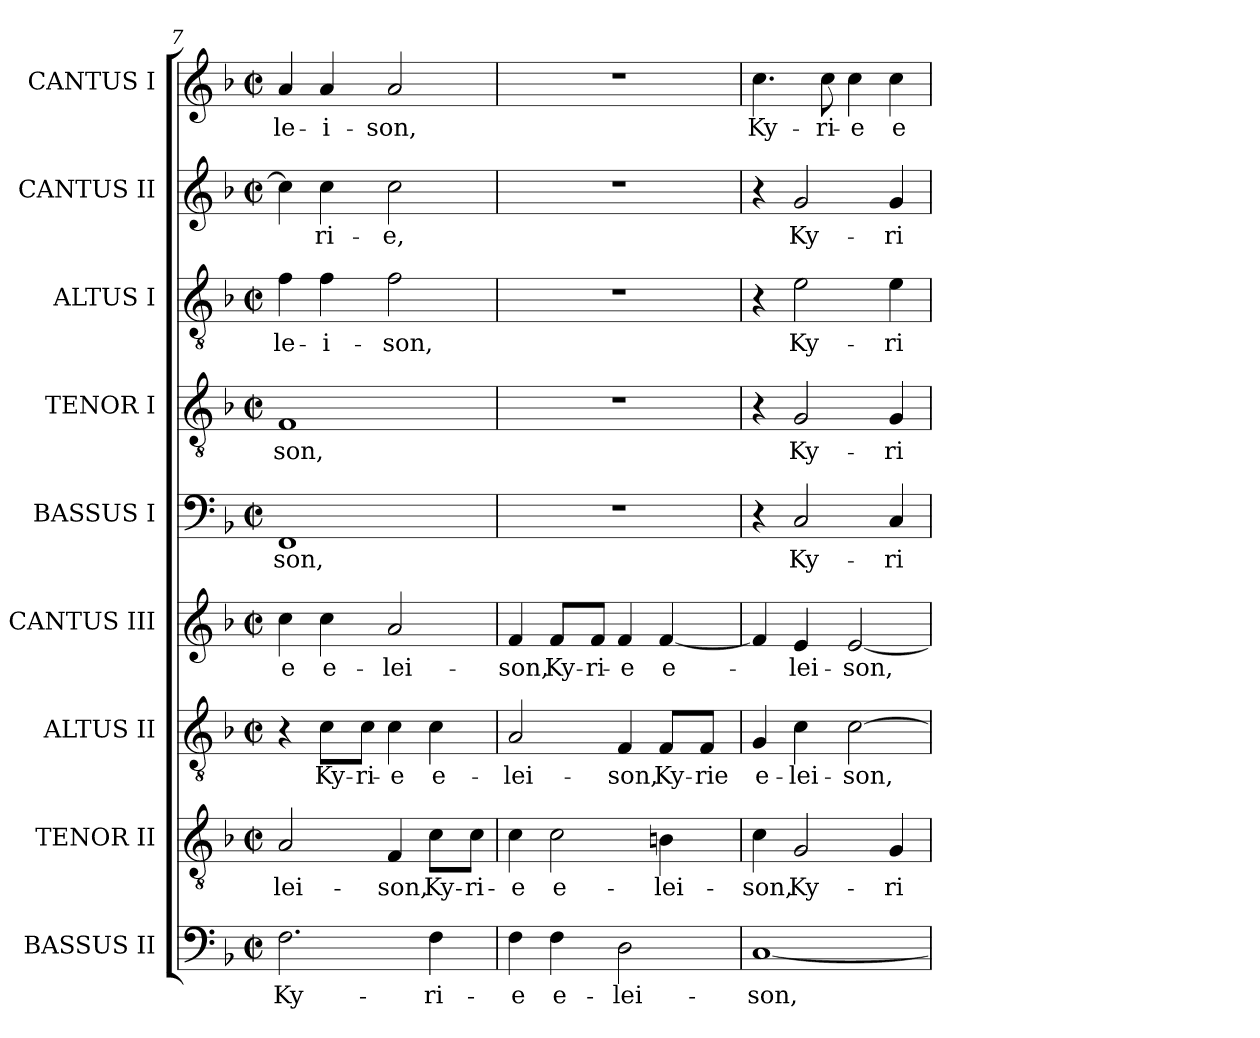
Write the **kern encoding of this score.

**kern	**text	**kern	**text	**kern	**text	**kern	**text	**kern	**text	**kern	**text	**kern	**text	**kern	**text	**kern	**text
*part9	*part9	*part8	*part8	*part7	*part7	*part6	*part6	*part5	*part5	*part4	*part4	*part3	*part3	*part2	*part2	*part1	*part1
*staff9	*staff9	*staff8	*staff8	*staff7	*staff7	*staff6	*staff6	*staff5	*staff5	*staff4	*staff4	*staff3	*staff3	*staff2	*staff2	*staff1	*staff1
*I"BASSUS II	*	*I"TENOR II	*	*I"ALTUS II	*	*I"CANTUS III	*	*I"BASSUS I	*	*I"TENOR I	*	*I"ALTUS I	*	*I"CANTUS II	*	*I"CANTUS I	*
*I'B. II	*	*I'T. II	*	*I'A. II	*	*I'C. III	*	*I'B. I	*	*I'T. I	*	*I'A. I	*	*I'C. II	*	*I'C. I	*
!!LO:PB:g=z
*clefF4	*	*clefGv2	*	*clefGv2	*	*clefG2	*	*clefF4	*	*clefGv2	*	*clefGv2	*	*clefG2	*	*clefG2	*
*	*	*ITrd7c12	*	*ITrd7c12	*	*	*	*	*	*ITrd7c12	*	*ITrd7c12	*	*	*	*	*
*k[b-]	*	*k[b-]	*	*k[b-]	*	*k[b-]	*	*k[b-]	*	*k[b-]	*	*k[b-]	*	*k[b-]	*	*k[b-]	*
*F:	*	*F:	*	*F:	*	*F:	*	*F:	*	*F:	*	*F:	*	*F:	*	*F:	*
*M2/2	*	*M2/2	*	*M2/2	*	*M2/2	*	*M2/2	*	*M2/2	*	*M2/2	*	*M2/2	*	*M2/2	*
*met(c|)	*	*met(c|)	*	*met(c|)	*	*met(c|)	*	*met(c|)	*	*met(c|)	*	*met(c|)	*	*met(c|)	*	*met(c|)	*
=7	=7	=7	=7	=7	=7	=7	=7	=7	=7	=7	=7	=7	=7	=7	=7	=7	=7
!	!LO:LY:b:color=#000000	!	!	!	!	!	!	!	!	!	!	!	!	!	!	!	!
!	!	!	!LO:LY:b:color=#000000	!	!	!	!	!	!	!	!	!	!	!	!	!	!
!	!	!	!	!	!	!	!LO:LY:b:color=#000000	!	!	!	!	!	!	!	!	!	!
!	!	!	!	!	!	!	!	!	!LO:LY:b:color=#000000	!	!	!	!	!	!	!	!
!	!	!	!	!	!	!	!	!	!	!	!LO:LY:b:color=#000000	!	!	!	!	!	!
!	!	!	!	!	!	!	!	!	!	!	!	!	!LO:LY:b:color=#000000	!	!	!	!
!	!	!	!	!	!	!	!	!	!	!	!	!	!	!	!	!	!LO:LY:b:color=#000000
2.Fi\	Ky-	2AAi/	-lei-	4r	.	4cci\	-e	1FFi	-son,	1FFi	-son,	4Fi\	-le-	4cci\]	.	4ai/	-le-
!	!	!	!	!	!LO:LY:b:color=#000000	!	!	!	!	!	!	!	!	!	!	!	!
!	!	!	!	!	!	!	!LO:LY:b:color=#000000	!	!	!	!	!	!	!	!	!	!
!	!	!	!	!	!	!	!	!	!	!	!	!	!LO:LY:b:color=#000000	!	!	!	!
!	!	!	!	!	!	!	!	!	!	!	!	!	!	!	!LO:LY:b:color=#000000	!	!
!	!	!	!	!	!	!	!	!	!	!	!	!	!	!	!	!	!LO:LY:b:color=#000000
.	.	.	.	8Ci\L	Ky-	4cci\	e-	.	.	.	.	4Fi\	-i-	4cci\	-ri-	4ai/	-i-
!	!	!	!	!	!LO:LY:b:color=#000000	!	!	!	!	!	!	!	!	!	!	!	!
.	.	.	.	8Ci\J	-ri-	.	.	.	.	.	.	.	.	.	.	.	.
!	!	!	!LO:LY:b:color=#000000	!	!	!	!	!	!	!	!	!	!	!	!	!	!
!	!	!	!	!	!LO:LY:b:color=#000000	!	!	!	!	!	!	!	!	!	!	!	!
!	!	!	!	!	!	!	!LO:LY:b:color=#000000	!	!	!	!	!	!	!	!	!	!
!	!	!	!	!	!	!	!	!	!	!	!	!	!LO:LY:b:color=#000000	!	!	!	!
!	!	!	!	!	!	!	!	!	!	!	!	!	!	!	!LO:LY:b:color=#000000	!	!
!	!	!	!	!	!	!	!	!	!	!	!	!	!	!	!	!	!LO:LY:b:color=#000000
.	.	4FFi/	-son,	4Ci\	-e	2ai/	-lei-	.	.	.	.	2Fi\	-son,	2cci\	-e,	2ai/	-son,
!	!LO:LY:b:color=#000000	!	!	!	!	!	!	!	!	!	!	!	!	!	!	!	!
!	!	!	!LO:LY:b:color=#000000	!	!	!	!	!	!	!	!	!	!	!	!	!	!
!	!	!	!	!	!LO:LY:b:color=#000000	!	!	!	!	!	!	!	!	!	!	!	!
4Fi\	-ri-	8Ci\L	Ky-	4Ci\	e-	.	.	.	.	.	.	.	.	.	.	.	.
!	!	!	!LO:LY:b:color=#000000	!	!	!	!	!	!	!	!	!	!	!	!	!	!
.	.	8Ci\J	-ri-	.	.	.	.	.	.	.	.	.	.	.	.	.	.
=8	=8	=8	=8	=8	=8	=8	=8	=8	=8	=8	=8	=8	=8	=8	=8	=8	=8
!	!LO:LY:b:color=#000000	!	!	!	!	!	!	!	!	!	!	!	!	!	!	!	!
!	!	!	!LO:LY:b:color=#000000	!	!	!	!	!	!	!	!	!	!	!	!	!	!
!	!	!	!	!	!LO:LY:b:color=#000000	!	!	!	!	!	!	!	!	!	!	!	!
!	!	!	!	!	!	!	!LO:LY:b:color=#000000	!	!	!	!	!	!	!	!	!	!
4Fi\	-e	4Ci\	-e	2AAi/	-lei-	4fi/	-son,	1r	.	1r	.	1r	.	1r	.	1r	.
!	!LO:LY:b:color=#000000	!	!	!	!	!	!	!	!	!	!	!	!	!	!	!	!
!	!	!	!LO:LY:b:color=#000000	!	!	!	!	!	!	!	!	!	!	!	!	!	!
!	!	!	!	!	!	!	!LO:LY:b:color=#000000	!	!	!	!	!	!	!	!	!	!
4Fi\	e-	2Ci\	e-	.	.	8fi/L	Ky-	.	.	.	.	.	.	.	.	.	.
!	!	!	!	!	!	!	!LO:LY:b:color=#000000	!	!	!	!	!	!	!	!	!	!
.	.	.	.	.	.	8fi/J	-ri-	.	.	.	.	.	.	.	.	.	.
!	!LO:LY:b:color=#000000	!	!	!	!	!	!	!	!	!	!	!	!	!	!	!	!
!	!	!	!	!	!LO:LY:b:color=#000000	!	!	!	!	!	!	!	!	!	!	!	!
!	!	!	!	!	!	!	!LO:LY:b:color=#000000	!	!	!	!	!	!	!	!	!	!
2Di\	-lei-	.	.	4FFi/	-son,	4fi/	-e	.	.	.	.	.	.	.	.	.	.
!	!	!	!LO:LY:b:color=#000000	!	!	!	!	!	!	!	!	!	!	!	!	!	!
!	!	!	!	!	!LO:LY:b:color=#000000	!	!	!	!	!	!	!	!	!	!	!	!
!	!	!	!	!	!	!	!LO:LY:b:color=#000000	!	!	!	!	!	!	!	!	!	!
.	.	4BBni\	-lei-	8FFi/L	Ky-	[<4fi/	e-	.	.	.	.	.	.	.	.	.	.
!	!	!	!	!	!LO:LY:b:color=#000000	!	!	!	!	!	!	!	!	!	!	!	!
.	.	.	.	8FFi/J	-rie	.	.	.	.	.	.	.	.	.	.	.	.
=9	=9	=9	=9	=9	=9	=9	=9	=9	=9	=9	=9	=9	=9	=9	=9	=9	=9
!	!LO:LY:b:color=#000000	!	!	!	!	!	!	!	!	!	!	!	!	!	!	!	!
!	!	!	!LO:LY:b:color=#000000	!	!	!	!	!	!	!	!	!	!	!	!	!	!
!	!	!	!	!	!LO:LY:b:color=#000000	!	!	!	!	!	!	!	!	!	!	!	!
!	!	!	!	!	!	!	!	!	!	!	!	!	!	!	!	!	!LO:LY:b:color=#000000
[<1Ci	-son,	4Ci\	-son,	4GGi/	e-	4fi/]	.	4r	.	4r	.	4r	.	4r	.	4.cci\	Ky-
!	!	!	!LO:LY:b:color=#000000	!	!	!	!	!	!	!	!	!	!	!	!	!	!
!	!	!	!	!	!LO:LY:b:color=#000000	!	!	!	!	!	!	!	!	!	!	!	!
!	!	!	!	!	!	!	!LO:LY:b:color=#000000	!	!	!	!	!	!	!	!	!	!
!	!	!	!	!	!	!	!	!	!LO:LY:b:color=#000000	!	!	!	!	!	!	!	!
!	!	!	!	!	!	!	!	!	!	!	!LO:LY:b:color=#000000	!	!	!	!	!	!
!	!	!	!	!	!	!	!	!	!	!	!	!	!LO:LY:b:color=#000000	!	!	!	!
!	!	!	!	!	!	!	!	!	!	!	!	!	!	!	!LO:LY:b:color=#000000	!	!
.	.	2GGi/	Ky-	4Ci\	-lei-	4ei/	-lei-	2Ci/	Ky-	2GGi/	Ky-	2Ei\	Ky-	2gi/	Ky-	.	.
!	!	!	!	!	!	!	!	!	!	!	!	!	!	!	!	!	!LO:LY:b:color=#000000
.	.	.	.	.	.	.	.	.	.	.	.	.	.	.	.	8cci\	-ri-
!	!	!	!	!	!LO:LY:b:color=#000000	!	!	!	!	!	!	!	!	!	!	!	!
!	!	!	!	!	!	!	!LO:LY:b:color=#000000	!	!	!	!	!	!	!	!	!	!
!	!	!	!	!	!	!	!	!	!	!	!	!	!	!	!	!	!LO:LY:b:color=#000000
.	.	.	.	[>2Ci\	-son,	[<2ei/	-son,	.	.	.	.	.	.	.	.	4cci\	-e
!	!	!	!LO:LY:b:color=#000000	!	!	!	!	!	!	!	!	!	!	!	!	!	!
!	!	!	!	!	!	!	!	!	!LO:LY:b:color=#000000	!	!	!	!	!	!	!	!
!	!	!	!	!	!	!	!	!	!	!	!LO:LY:b:color=#000000	!	!	!	!	!	!
!	!	!	!	!	!	!	!	!	!	!	!	!	!LO:LY:b:color=#000000	!	!	!	!
!	!	!	!	!	!	!	!	!	!	!	!	!	!	!	!LO:LY:b:color=#000000	!	!
!	!	!	!	!	!	!	!	!	!	!	!	!	!	!	!	!	!LO:LY:b:color=#000000
.	.	4GGi/	-ri-	.	.	.	.	4Ci/	-ri-	4GGi/	-ri-	4Ei\	-ri-	4gi/	-ri-	4cci\	e-
=	=	=	=	=	=	=	=	=	=	=	=	=	=	=	=	=	=
*-	*-	*-	*-	*-	*-	*-	*-	*-	*-	*-	*-	*-	*-	*-	*-	*-	*-
